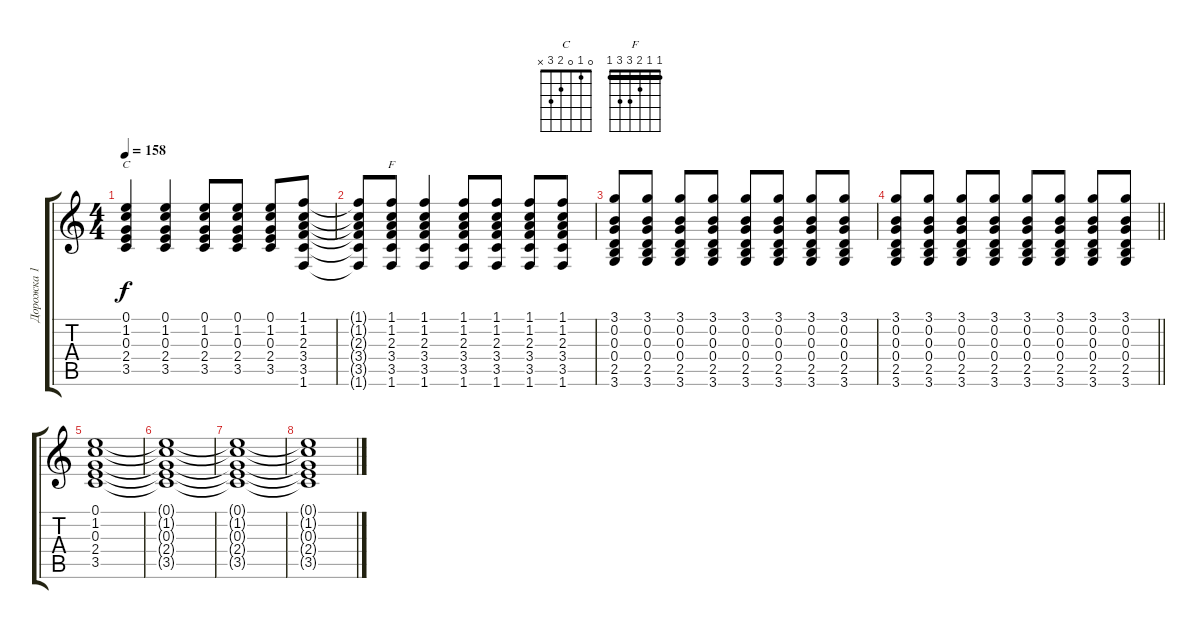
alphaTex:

\track ("Дорожка 1" "Дорожка 1") {instrument distortionguitar}
\staff {score tabs}
\tuning (E4 B3 G3 D3 A2 E2) {hide}
\chord ("C" 0 1 0 2 3 x)
\chord ("F" 1 1 2 3 3 1) {barre 1}
\ts (4 4)
\tempo 158
\clef g2
\ks c
(0.1 1.2 0.3 2.4 3.5).4{ch "C" dy f} (0.1 1.2 0.3 2.4 3.5).4 (0.1 1.2 0.3 2.4 3.5).8 (0.1 1.2 0.3 2.4 3.5).8 (0.1 1.2 0.3 2.4 3.5).8 (1.1 1.2 2.3 3.4 3.5 1.6).8 |
(1.1{t} 1.2{t} 2.3{t} 3.4{t} 3.5{t} 1.6{t}).8 (1.1 1.2 2.3 3.4 3.5 1.6).8{ch "F"} (1.1 1.2 2.3 3.4 3.5 1.6).4 (1.1 1.2 2.3 3.4 3.5 1.6).8 (1.1 1.2 2.3 3.4 3.5 1.6).8 (1.1 1.2 2.3 3.4 3.5 1.6).8 (1.1 1.2 2.3 3.4 3.5 1.6).8 |
(3.1 0.2 0.3 0.4 2.5 3.6).8 (3.1 0.2 0.3 0.4 2.5 3.6).8 (3.1 0.2 0.3 0.4 2.5 3.6).8 (3.1 0.2 0.3 0.4 2.5 3.6).8 (3.1 0.2 0.3 0.4 2.5 3.6).8 (3.1 0.2 0.3 0.4 2.5 3.6).8 (3.1 0.2 0.3 0.4 2.5 3.6).8 (3.1 0.2 0.3 0.4 2.5 3.6).8 |
\barLineRight lightlight
(3.1 0.2 0.3 0.4 2.5 3.6).8 (3.1 0.2 0.3 0.4 2.5 3.6).8 (3.1 0.2 0.3 0.4 2.5 3.6).8 (3.1 0.2 0.3 0.4 2.5 3.6).8 (3.1 0.2 0.3 0.4 2.5 3.6).8 (3.1 0.2 0.3 0.4 2.5 3.6).8 (3.1 0.2 0.3 0.4 2.5 3.6).8 (3.1 0.2 0.3 0.4 2.5 3.6).8 |
(0.1 1.2 0.3 2.4 3.5).1{volume 0} |
(0.1{t} 1.2{t} 0.3{t} 2.4{t} 3.5{t}).1 |
(0.1{t} 1.2{t} 0.3{t} 2.4{t} 3.5{t}).1 |
(0.1{t} 1.2{t} 0.3{t} 2.4{t} 3.5{t}).1
